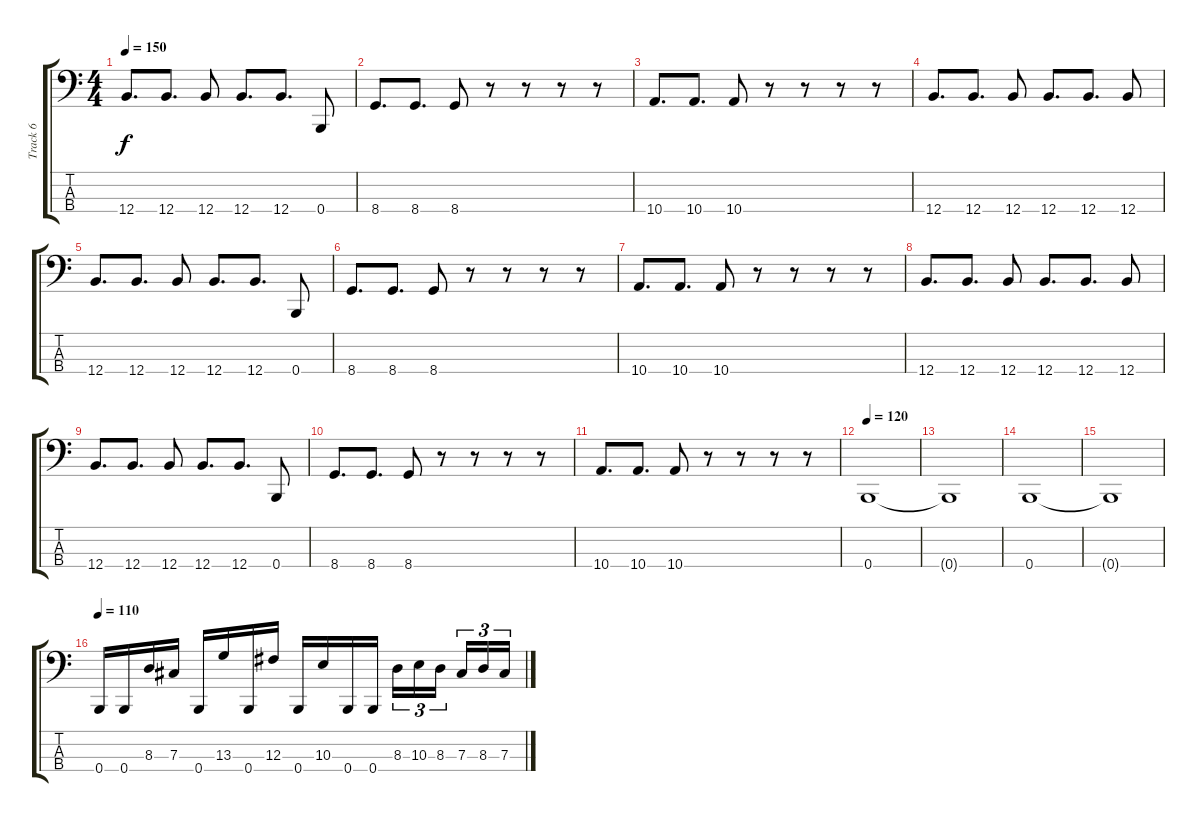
\track ("Track 6" "Track 6") {instrument electricbassfinger}
\staff {score tabs}
\tuning (E2 B1 Gb1 B0) {hide}
\ts (4 4)
\tempo 150
\clef f4
\ks c
12.4.8{d dy f} 12.4.8{d} 12.4.8 12.4.8{d} 12.4.8{d} 0.4.8 |
8.4.8{d} 8.4.8{d} 8.4.8 r.8 r.8 r.8 r.8 |
10.4.8{d} 10.4.8{d} 10.4.8 r.8 r.8 r.8 r.8 |
12.4.8{d} 12.4.8{d} 12.4.8 12.4.8{d} 12.4.8{d} 12.4.8 |
12.4.8{d} 12.4.8{d} 12.4.8 12.4.8{d} 12.4.8{d} 0.4.8 |
8.4.8{d} 8.4.8{d} 8.4.8 r.8 r.8 r.8 r.8 |
10.4.8{d} 10.4.8{d} 10.4.8 r.8 r.8 r.8 r.8 |
12.4.8{d} 12.4.8{d} 12.4.8 12.4.8{d} 12.4.8{d} 12.4.8 |
12.4.8{d} 12.4.8{d} 12.4.8 12.4.8{d} 12.4.8{d} 0.4.8 |
8.4.8{d} 8.4.8{d} 8.4.8 r.8 r.8 r.8 r.8 |
10.4.8{d} 10.4.8{d} 10.4.8 r.8 r.8 r.8 r.8 |
\tempo 120
0.4.1 |
0.4{t}.1 |
0.4.1 |
0.4{t}.1 |
\tempo 110
0.4.16 0.4.16 8.3.16 7.3.16 0.4.16 13.3.16 0.4.16 12.3.16 0.4.16 10.3.16 0.4.16 0.4.16 8.3.16{tu (3 2)} 10.3.16{tu (3 2)} 8.3.16{tu (3 2) beam splitsecondary} 7.3.16{tu (3 2)} 8.3.16{tu (3 2)} 7.3.16{tu (3 2)}
